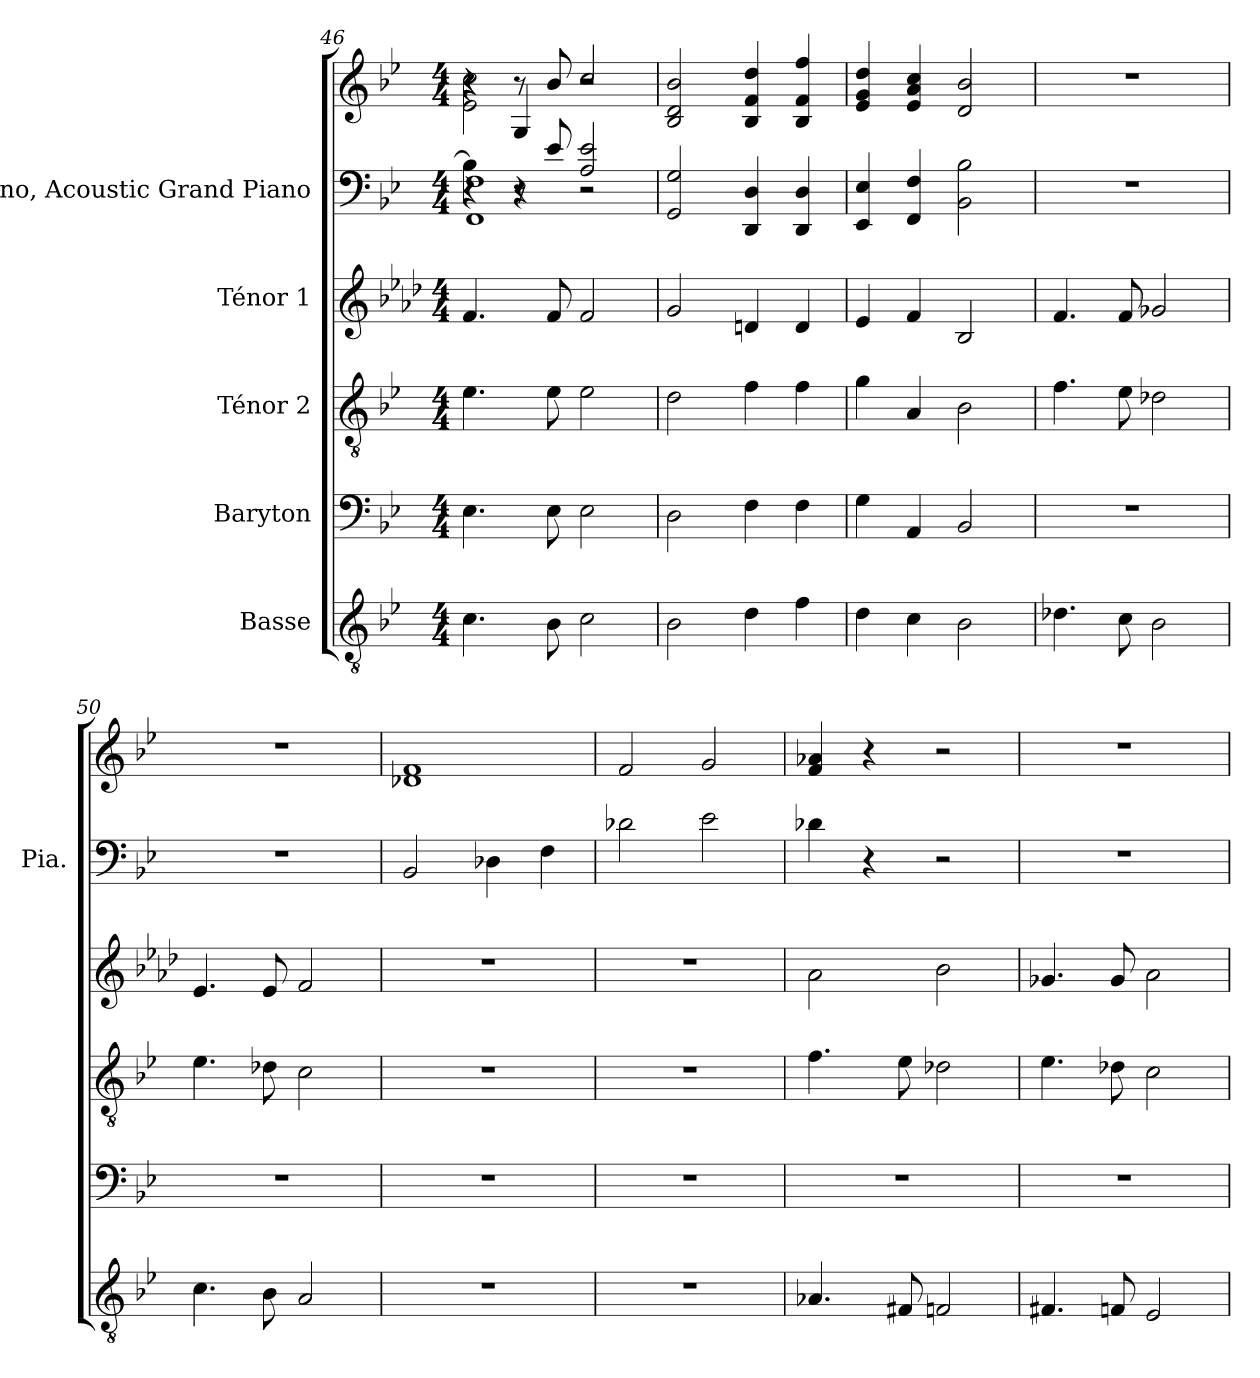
**kern	**kern	**kern	**kern	**kern	**kern
*part5	*part4	*part3	*part2	*part1	*part1
*staff6	*staff5	*staff4	*staff3	*staff2	*staff1
*I"Basse	*I"Baryton	*I"Ténor 2	*I"Ténor 1	*I"Piano, Acoustic Grand Piano	*
*	*	*	*	*I'Pia.	*
!!LO:PB:g=z
*clefGv2	*clefF4	*clefGv2	*clefG2	*clefF4	*clefG2
*	*	*	*ITrd8c14	*	*
*k[b-e-]	*k[b-e-]	*k[b-e-]	*k[b-e-a-d-]	*k[b-e-]	*k[b-e-]
*M4/4	*M4/4	*M4/4	*M4/4	*M4/4	*M4/4
=46	=46	=46	=46	=46	=46
*	*	*	*	*^	*^
*	*	*	*	*	*^	*	*^
4.c\	4.E-\	4.e-\	4.F/	4r	4B-\]	1FF 1F	4r	2e-\ 2cc\	4r
.	.	.	.	8r	4r	.	8r	.	4G/
8B-\	8E-\	8e-\	8F/	8e-/	.	.	8b-/	.	.
2c\	2E-\	2e-\	2F/	2A/ 2e-/	2r	.	2cc/	2r	2r
*	*	*	*	*v	*v	*v	*	*	*
*	*	*	*	*	*v	*v	*v
=47	=47	=47	=47	=47	=47
2B-\	2D\	2d\	2G/	2GG/ 2G/	2B-/ 2d/ 2b-/
4d\	4F\	4f\	4Dn/	4DD/ 4D/	4B-/ 4f/ 4dd/
4f\	4F\	4f\	4D/	4DD/ 4D/	4B-/ 4f/ 4ff/
=48	=48	=48	=48	=48	=48
4d\	4G\	4g\	4E-/	4EE-/ 4E-/	4e-/ 4g/ 4dd/
4c\	4AA/	4A/	4F/	4FF/ 4F/	4e-/ 4a/ 4cc/
2B-\	2BB-/	2B-\	2BB-/	2BB-\ 2B-\	2d/ 2b-/
=49	=49	=49	=49	=49	=49
4.d-X\	1r	4.f\	4.F/	1r	1r
8c\	.	8e-\	8F/	.	.
2B-\	.	2d-X\	2G-X/	.	.
=50	=50	=50	=50	=50	=50
4.c\	1r	4.e-\	4.E-/	1r	1r
8B-\	.	8d-X\	8E-/	.	.
2A/	.	2c\	2F/	.	.
=51	=51	=51	=51	=51	=51
1r	1r	1r	1r	2BB-/	1d-X 1f
.	.	.	.	4D-X\	.
.	.	.	.	4F\	.
=52	=52	=52	=52	=52	=52
1r	1r	1r	1r	2d-X\	2f/
.	.	.	.	2e-\	2g/
!!LO:LB:g=z
=53	=53	=53	=53	=53	=53
4.A-X/	1r	4.f\	2A-\	4d-X\	4f/ 4a-X/
.	.	.	.	4r	4r
8F#X/	.	8e-\	.	.	.
2Fn/	.	2d-X\	2B-\	2r	2r
=54	=54	=54	=54	=54	=54
4.F#X/	1r	4.e-\	4.G-X/	1r	1r
8Fn/	.	8d-X\	8G-/	.	.
2E-/	.	2c\	2A-\	.	.
=	=	=	=	=	=
*-	*-	*-	*-	*-	*-
